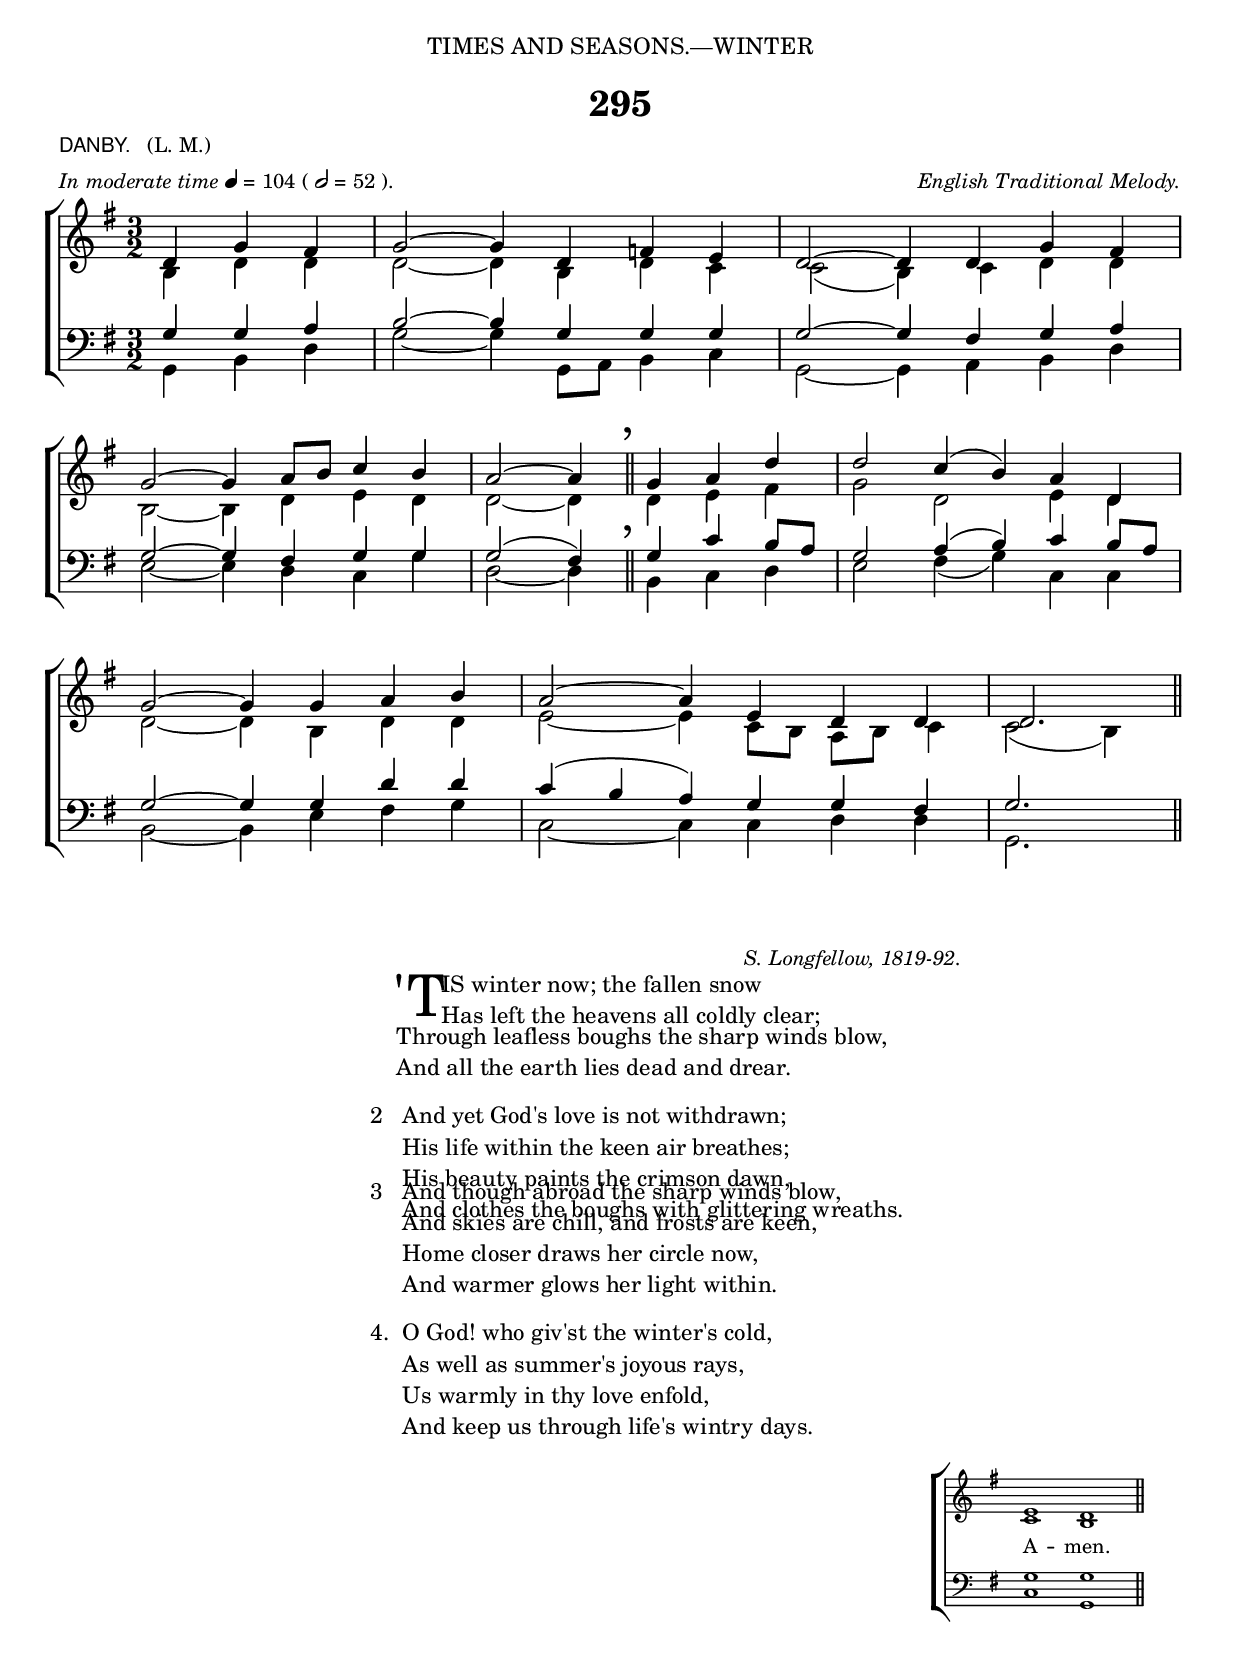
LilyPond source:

%%%% 444.png
%%%% Hymn 295. DANBY. 'Tis winter now; the fallen snow
%%%% Rev 1.

\version "2.10"

\header {
  dedication = \markup {  \center-align { "TIMES AND SEASONS.—WINTER"
	\hspace #0.1 }}	
	
	title = "295"   
  
  poet = \markup { \small {  \line { \sans { "DANBY."} \hspace #1 \roman {"(L. M.)"}} }}
  
  meter = \markup { \small { \italic {In moderate time} \general-align #Y #DOWN \note #"4" #0.5 = 104 "("\general-align #Y #DOWN \note #"2" #0.5 = 52")." }}
  
  arranger = \markup { \small { \italic "English Traditional Melody." }}
  
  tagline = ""
}

%%%%%%%%%%%%%%%%%%%%%%%%%%% Macros

%%% generates the breathmarks
breathmark = { \override Score.RehearsalMark #'break-visibility = #begin-of-line-invisible
	\override Score.RehearsalMark #'Y-offset = #'4.0
	\override Score.RehearsalMark #'X-offset = #'-0.5
	\mark \markup {\fontsize #4 ","}
}
	      
%%%%%%%%%%%%%%%%%%%%%%%%%%% End of macro definitions

%%% SATB voices

global = {
  \time 3/2
  \key g \major
  \set Staff.midiInstrument = "church organ"
}

soprano = \relative c' { 
  \partial 2. d4 g4 fis4 | g2 ~ g4 d4 f4 e4 | d2 ~ d4 d4 g4 fis4 | \break
  g2 ~ g4 a8 b8 c4 b4 | a2 ~ a4 \breathmark \bar "||" g4 a4 d4 | d2 c4 ( b4 -) a4 d,4 | \break
  g2 ~ g4 g4 a4 b4 | a2 ~ a4 e4 d4 d4 | d2. \bar "||" 
}
   
alto = \relative c' {  
  b4 d4 d4 | d2 ~ d4 b4 d4 c4 | c2 ( b4 ) c4 d4 d4 | 
  b2 ~ b4 d4 e4 d4 | d2 ~ d4 \bar "||" d4 e4 fis4 | g2 d2 e4 d4 | 
  d2 ~ d4 b4 d4 d4 | e2 ~ e4 c8[ b8] a8[ b8] c4 | c2( b4) \bar "||" 
}

tenor = \relative c {\clef bass 
  g'4 g4 a4 | b2 ~ b4 g4 g4 g4 | g2 ~ g4 fis4 g4 a4 | 
  g2 ~ g4 fis4 g4 g4 | g2 ( fis4 ) \bar "||" g4 c4 b8 a8 | g2 a4 ( b4 -) c4 b8 a8 | 
  g2 ~ g4 g4 d'4 d4 | c4 ( b4 a4 ) g4 g4 fis4 | g2. \bar "||"
}

bass = \relative c {\clef bass 
  g4 b4 d4 | g2 ~ g4 g,8 a8 b4 c4 | g2 ~ g4 a4 b4 d4 | 
  e2 ~ e4 d4 c4 g'4 | d2 ~ d4 \bar "||" b4 c4 d4 | e2 fis4 ( g4 ) c,4 c4 | 
  b2 ~ b4 e4 fis4 g4 | c,2 ~ c4 c4 d4 d4 | g,2. \bar "||"
}

#(ly:set-option 'point-and-click #f)

\paper {
  #(set-paper-size "a4")
%  annotate-spacing = ##t
  print-page-number = ##f
  ragged-last-bottom = ##t
  ragged-bottom = ##t
}

\book{

%%% Score block	

\score{
\new ChoirStaff	
<<
	\context Staff = upper << 
	\context Voice = sopranos { \voiceOne \global \soprano }
	\context Voice = altos    { \voiceTwo \global \alto }
	                      >>
	\context Staff = lower <<
	\context Voice = tenors { \voiceOne \global \tenor }
	\context Voice = basses { \voiceTwo \global \bass }
			        >>
>>
\layout {
		indent=0
		\context { \Score \remove "Bar_number_engraver" }
%%%		\context { \Staff \remove "Time_signature_engraver" }
		\context { \Score \remove "Mark_engraver"  }
                \context { \Staff \consists "Mark_engraver"  }
	} %% close layout

\midi { \context { \Score tempoWholesPerMinute = #(ly:make-moment 104 4) }}      
  	
	
} %%% Score bracket

%%% Lyric titles and attributions

\markup { "                " }

\markup {  \small {  \hspace #66 \italic "S. Longfellow, 1819-92." }} 


%%% Lyrics

\markup { \hspace #30 %%add space as necc. to center the column
          \column { %% super column of everything
	              \column { %%verse 1 is a column of 2 lines  
	                  \line { \hspace #2.2 \column { \lower #2.4 \fontsize #8 "'T" }   %%Drop Cap goes here
				  \hspace #-1.0    %% adjust this if other letters are too far from Drop Cap
				  \column  { \raise #0.0 "IS winter now; the fallen snow"
			                                "Has left the heavens all coldly clear;" } }          
	                  \line {  \hspace #2.5  %%adjust hspace until this line left edge is flush with Drop Cap
				   \lower  #1.56  %%adjust this until the line spacing looks right
				   \column {   
					   "Through leafless boughs the sharp winds blow,"
					   "And all the earth lies dead and drear."
					   "          " %%% adds vertical spacing between verses
			  		}}
		      } %%% end verse 1	
           		\line { "2  "
			   \column {	     
				   "And yet God's love is not withdrawn;"
				   "His life within the keen air breathes;"
				   "His beauty paints the crimson dawn,"
				   "And clothes the boughs with glittering wreaths."
				   "          " %%% adds vertical spacing between verses
			}}
	  } %%% end supercolumn
} %%% end markup	  
       
      
%%fake score block to occupy space and force a pagebreak.  Can't think of a better way of doing this.
\score{
	{s4 }
\header { breakbefore = ##f piece = ##f opus = ##f tagline = ##f }
\layout{	
	\context { \Staff
		\remove Time_signature_engraver
		\remove Key_engraver
		\remove Clef_engraver
		\remove Staff_symbol_engraver
}}}

%%% Second page
%%% continuation of  lyrics

\markup { \hspace #30   %%add space as necc. to center the column  
		\column { 
			\hspace #1  % adds vertical spacing between verses  
			\line { "3  "
			   \column {	     
				   "And though abroad the sharp winds blow,"
				   "And skies are chill, and frosts are keen,"
				   "Home closer draws her circle now,"
				   "And warmer glows her light within."
				   "          " %%% adds vertical spacing between verses
			}}	   
			\line { "4. "
			   \column {	     
				   "O God! who giv'st the winter's cold,"
				   "As well as summer's joyous rays,"
				   "Us warmly in thy love enfold,"
				   "And keep us through life's wintry days."
			}}
	  }
} %%% lyric markup bracket



%%% Amen score block
\score{
  \new ChoirStaff
   <<
        \context Staff = upper \with { fontSize = #-3  \override StaffSymbol #'staff-space = #(magstep -2) }  
	                      << 
	\context Voice = "sopranos" { \relative c' { \clef treble \global \voiceOne  \cadenzaOn e1 d1   \bar "||" }}
	\context Voice = "altos"    { \relative c' {  \clef treble \global \voiceTwo c1 b1 \bar "||" }}
	                      >>
			      
	\context Lyrics \lyricsto "altos" { \override LyricText #'font-size = #-1 A -- men. }
	
	\context Staff = lower \with { fontSize = #-3  \override StaffSymbol #'staff-space = #(magstep -2) }  
	                       <<
	\context Voice = "tenors" { \relative c { \clef bass \global \voiceThree g'1 g1   \bar "||" }}
	\context Voice = "basses" { \relative c { \clef bass \global \voiceFour  c1 g1  \bar "||" }}
			        >> 
  >>			      
\header { breakbefore = ##f piece = " " opus = " " }
\layout { 
	\context { \Score timing = ##f }
	ragged-right = ##t
	indent = 15\cm
	\context { \Staff \remove Time_signature_engraver }

       }

\midi { \context { \Score tempoWholesPerMinute = #(ly:make-moment 104 4) }}  %%Amen midi       
       
}  


} %%% book bracket

